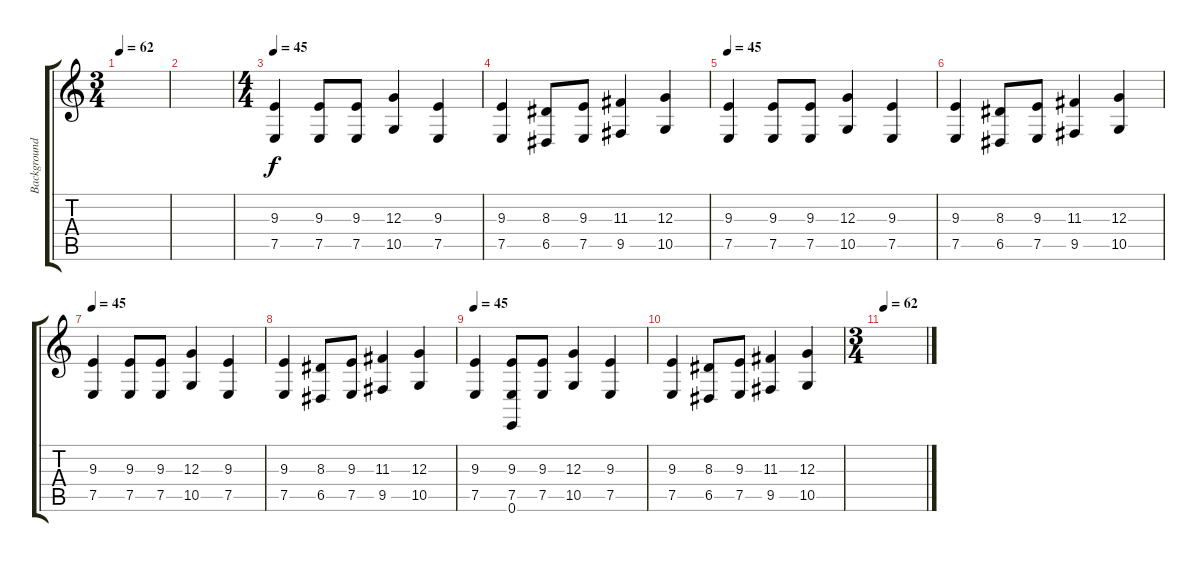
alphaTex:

\track ("Background" "Background") {instrument pad4choir}
\staff {score tabs}
\tuning (E4 B3 G3 D3 A2 E2) {hide}
\ts (3 4)
\tempo 62
\clef g2
\ks c
|
|
\ts (4 4)
\tempo 45
(9.3 7.5).4{instrument pad4choir} (9.3 7.5).8 (9.3 7.5).8 (12.3 10.5).4 (9.3 7.5).4 |
(9.3 7.5).4 (8.3 6.5).8 (9.3 7.5).8 (11.3 9.5).4 (12.3 10.5).4 |
\tempo 45
(9.3 7.5).4 (9.3 7.5).8 (9.3 7.5).8 (12.3 10.5).4 (9.3 7.5).4 |
(9.3 7.5).4 (8.3 6.5).8 (9.3 7.5).8 (11.3 9.5).4 (12.3 10.5).4 |
\tempo 45
(9.3 7.5).4 (9.3 7.5).8 (9.3 7.5).8 (12.3 10.5).4 (9.3 7.5).4 |
(9.3 7.5).4 (8.3 6.5).8 (9.3 7.5).8 (11.3 9.5).4 (12.3 10.5).4 |
\tempo 45
(9.3 7.5).4 (9.3 7.5 0.6).8 (9.3 7.5).8 (12.3 10.5).4 (9.3 7.5).4 |
(9.3 7.5).4 (8.3 6.5).8 (9.3 7.5).8 (11.3 9.5).4 (12.3 10.5).4 |
\ts (3 4)
\tempo 62
